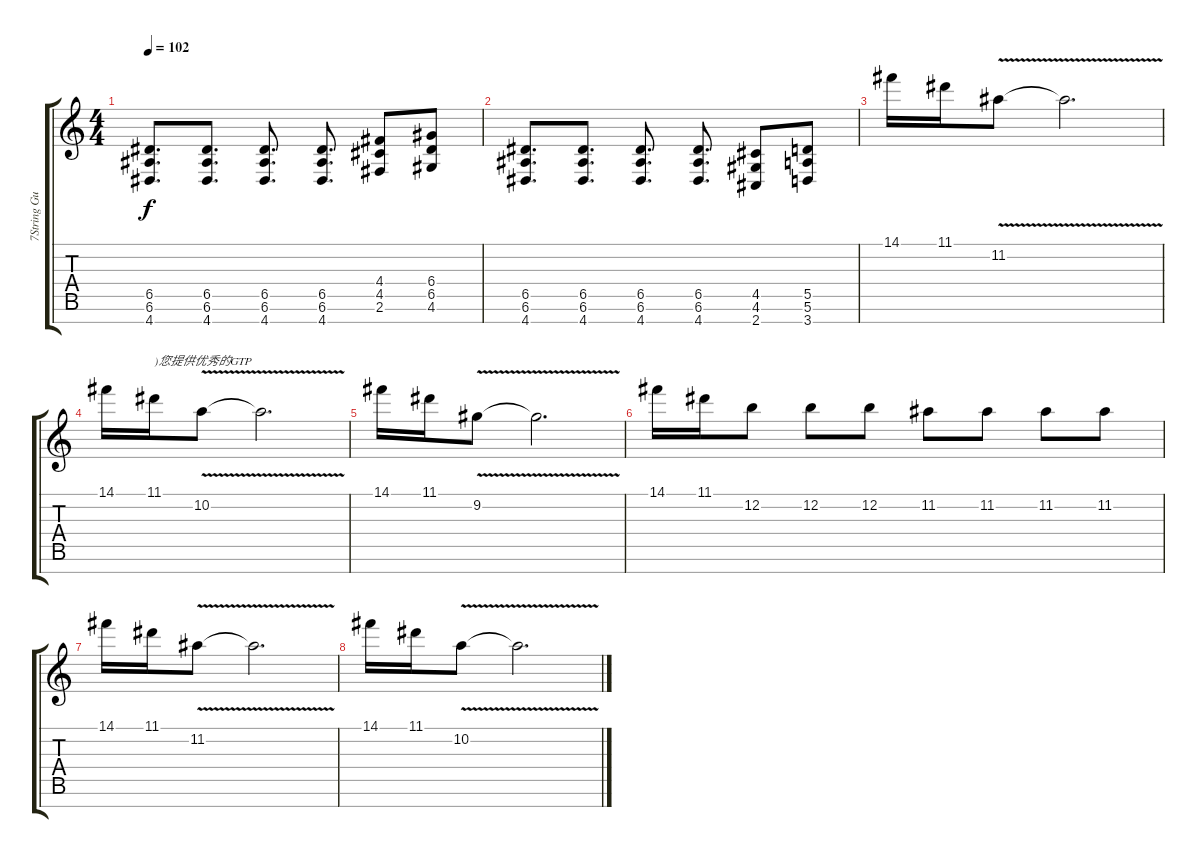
\track ("7String Guitar" "7String Gu") {instrument electricguitarjazz}
\staff {score tabs}
\tuning (E4 B3 G3 D3 A2 E2 B1) {hide}
\ts (4 4)
\tempo 102
\clef g2
\ks c
(6.5 6.6 4.7).8{d dy f} (6.5 6.6 4.7).8{d} (6.5 6.6 4.7).8{d} (6.5 6.6 4.7).8{d} (4.4 4.5 2.6).8 (6.4 6.5 4.6).8 |
(6.5 6.6 4.7).8{d} (6.5 6.6 4.7).8{d} (6.5 6.6 4.7).8{d} (6.5 6.6 4.7).8{d} (4.5 4.6 2.7).8 (5.5 5.6 3.7).8 |
14.1.16{volume 8 instrument electricguitarjazz} 11.1.16 11.2{v}.8 11.2{t}.2{d} |
14.1.16 11.1.16{txt ")您提供优秀的GTP"} 10.2{v}.8 10.2{t}.2{d} |
14.1.16 11.1.16 9.2{v}.8 9.2{t}.2{d} |
14.1.16 11.1.16 12.2.8 12.2.8 12.2.8 11.2.8 11.2.8 11.2.8 11.2.8 |
14.1.16 11.1.16 11.2{v}.8 11.2{t}.2{d} |
14.1.16 11.1.16 10.2{v}.8 10.2{t}.2{d}
